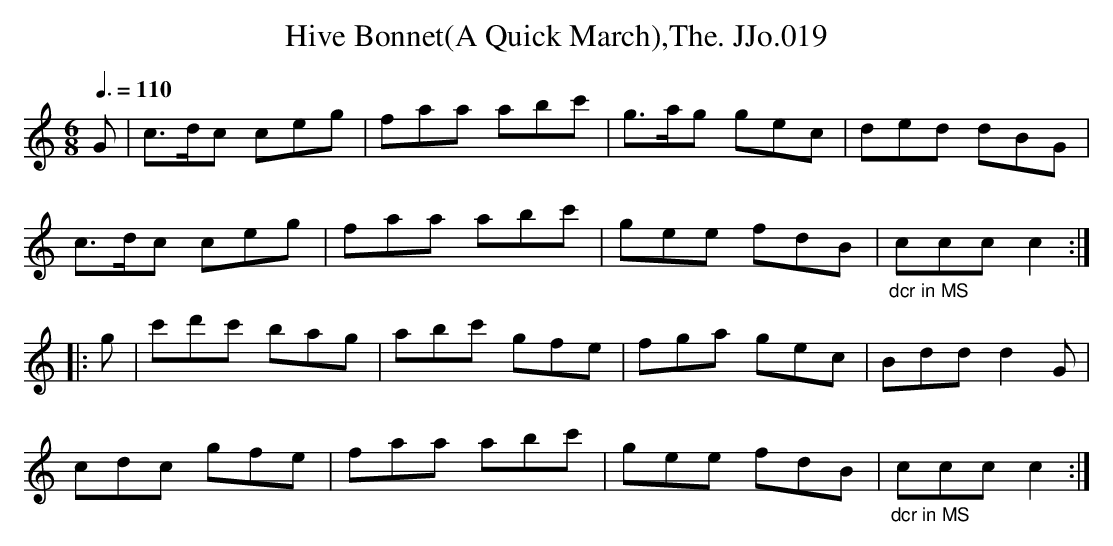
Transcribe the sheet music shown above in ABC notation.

X:1
T:Hive Bonnet(A Quick March),The. JJo.019
M:6/8
L:1/8
Q:3/8=110
K:C major
G|c>dc ceg|faa abc'|g>ag gec|ded dBG|!
c>dc ceg|faa abc'|gee fdB|"_dcr in MS"ccc c2::!
g|c'd'c' bag|abc' gfe|fga gec|Bddd2G|!
cdc gfe|faa abc'|gee fdB|"_dcr in MS"ccc c2:|
